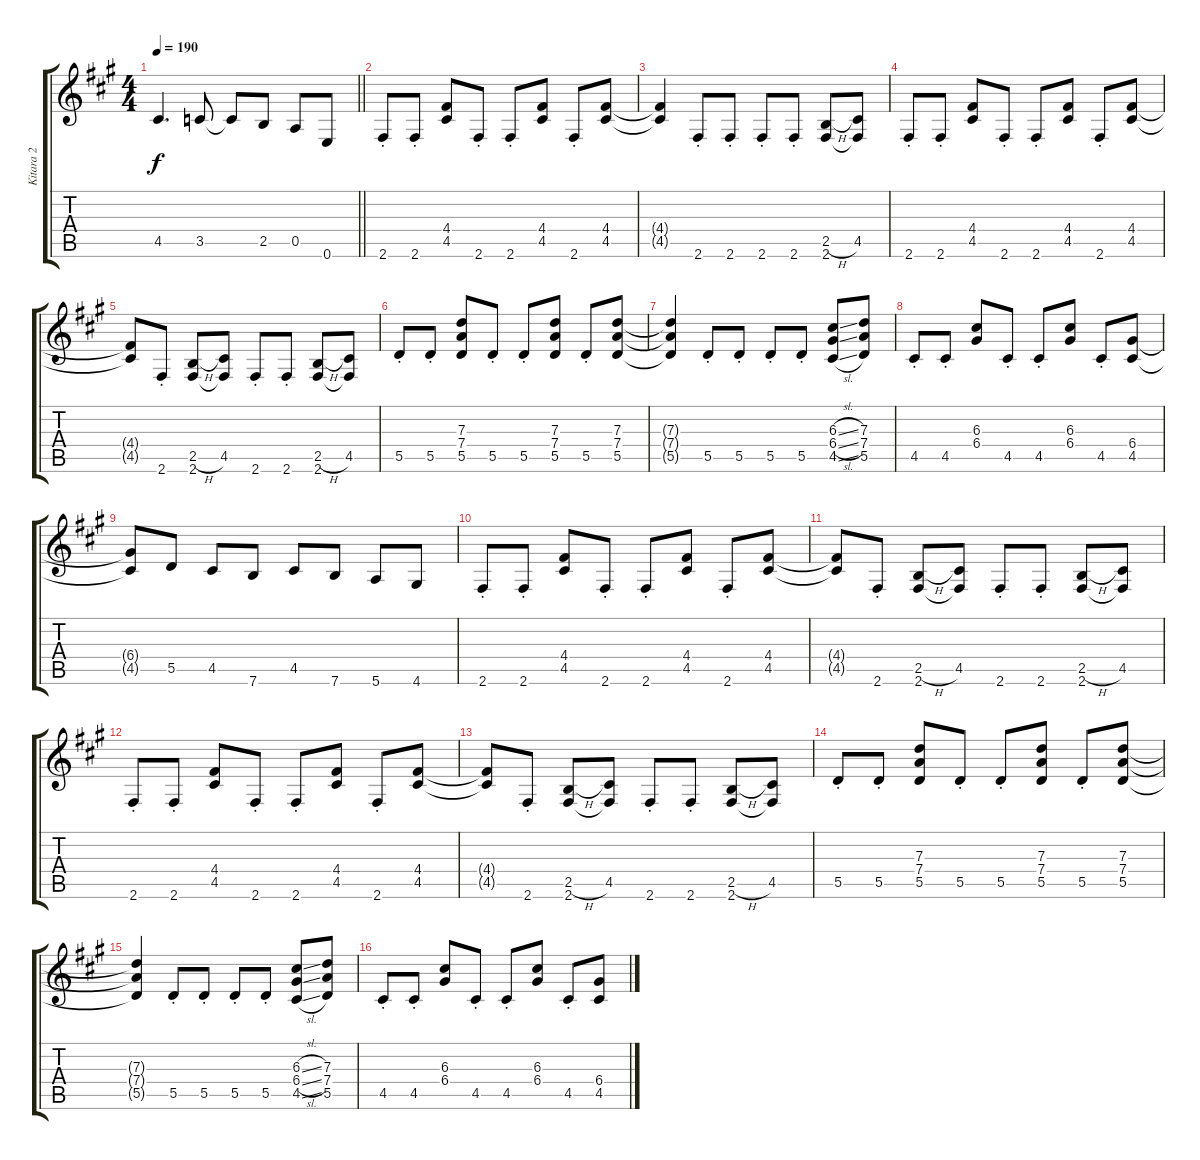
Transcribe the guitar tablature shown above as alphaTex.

\track ("Kitara 2" "Kitara 2") {instrument distortionguitar}
\staff {score tabs}
\tuning (E4 B3 G3 D3 A2 E2) {hide}
\ts (4 4)
\tempo 190
\clef g2
\barLineRight lightlight
\ks a
4.5.4{d dy f} 3.5.8 3.5{t}.8 2.5.8 0.5.8 0.6.8 |
2.6{st}.8 2.6{st}.8 (4.4 4.5).8 2.6{st}.8 2.6{st}.8 (4.4 4.5).8 2.6{st}.8 (4.4 4.5).8 |
(4.4{t} 4.5{t}).4 2.6{st}.8 2.6{st}.8 2.6{st}.8 2.6{st}.8 (2.5{h} 2.6).8 (4.5 2.6{t}).8 |
2.6{st}.8 2.6{st}.8 (4.4 4.5).8 2.6{st}.8 2.6{st}.8 (4.4 4.5).8 2.6{st}.8 (4.4 4.5).8 |
(4.4{t} 4.5{t}).8 2.6{st}.8 (2.5{h} 2.6).8 (4.5 2.6{t}).8 2.6{st}.8 2.6{st}.8 (2.5{h} 2.6).8 (4.5 2.6{t}).8 |
5.5{st}.8 5.5{st}.8 (7.3 7.4 5.5).8 5.5{st}.8 5.5{st}.8 (7.3 7.4 5.5).8 5.5{st}.8 (7.3 7.4 5.5).8 |
(7.3{t} 7.4{t} 5.5{t}).4 5.5{st}.8 5.5{st}.8 5.5{st}.8 5.5{st}.8 (6.3{sl} 6.4{sl} 4.5{sl}).8 (7.3 7.4 5.5).8 |
4.5{st}.8 4.5{st}.8 (6.3 6.4).8 4.5{st}.8 4.5{st}.8 (6.3 6.4).8 4.5{st}.8 (6.4 4.5).8 |
(6.4{t} 4.5{t}).8 5.5.8 4.5.8 7.6.8 4.5.8 7.6.8 5.6.8 4.6.8 |
2.6{st}.8 2.6{st}.8 (4.4 4.5).8 2.6{st}.8 2.6{st}.8 (4.4 4.5).8 2.6{st}.8 (4.4 4.5).8 |
(4.4{t} 4.5{t}).8 2.6{st}.8 (2.5{h} 2.6).8 (4.5 2.6{t}).8 2.6{st}.8 2.6{st}.8 (2.5{h} 2.6).8 (4.5 2.6{t}).8 |
2.6{st}.8 2.6{st}.8 (4.4 4.5).8 2.6{st}.8 2.6{st}.8 (4.4 4.5).8 2.6{st}.8 (4.4 4.5).8 |
(4.4{t} 4.5{t}).8 2.6{st}.8 (2.5{h} 2.6).8 (4.5 2.6{t}).8 2.6{st}.8 2.6{st}.8 (2.5{h} 2.6).8 (4.5 2.6{t}).8 |
5.5{st}.8 5.5{st}.8 (7.3 7.4 5.5).8 5.5{st}.8 5.5{st}.8 (7.3 7.4 5.5).8 5.5{st}.8 (7.3 7.4 5.5).8 |
(7.3{t} 7.4{t} 5.5{t}).4 5.5{st}.8 5.5{st}.8 5.5{st}.8 5.5{st}.8 (6.3{sl} 6.4{sl} 4.5{sl}).8 (7.3 7.4 5.5).8 |
4.5{st}.8 4.5{st}.8 (6.3 6.4).8 4.5{st}.8 4.5{st}.8 (6.3 6.4).8 4.5{st}.8 (6.4 4.5).8
